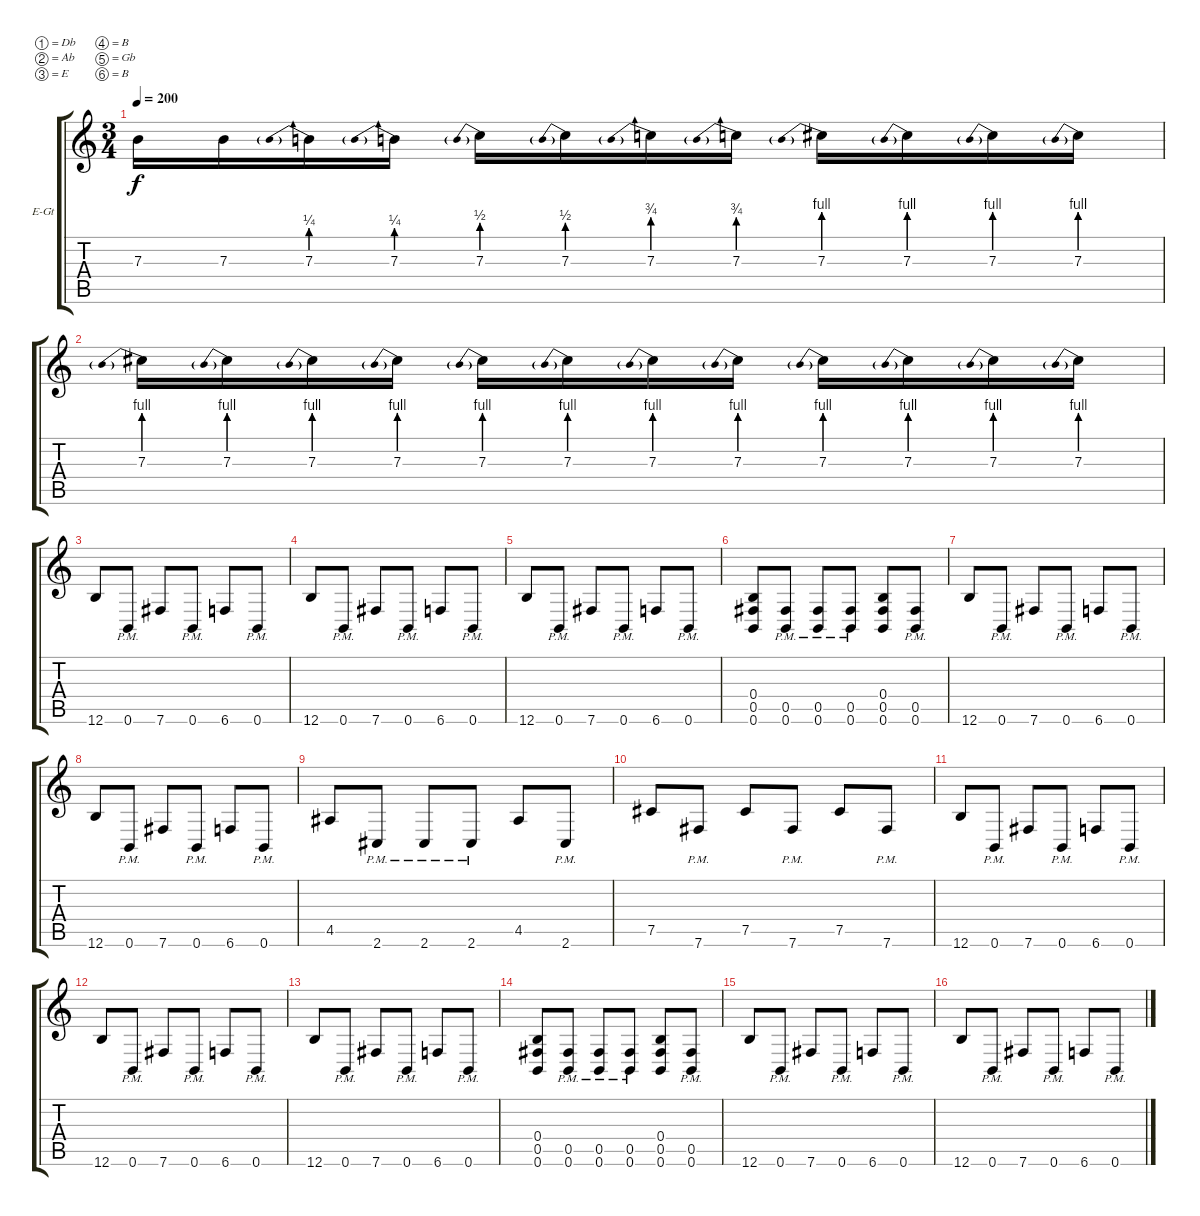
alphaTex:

\bracketExtendMode groupsimilarinstruments
\firstSystemTrackNameOrientation horizontal
\otherSystemsTrackNameOrientation horizontal
\track ("Track 1" "E-Gt") {multiBarRest instrument overdrivenguitar}
\staff {score tabs}
\tuning (Db4 Ab3 E3 B2 Gb2 B1)
\ts (3 4)
\tempo 200
\clef g2
\ks c
7.3.16{dy f} 7.3.16 7.3{be (prebend 0 1 60 1)}.16 7.3{be (prebend 0 1 60 1)}.16 7.3{be (prebend 0 2 60 2)}.16 7.3{be (prebend 0 2 60 2)}.16 7.3{be (prebend 0 3 60 3)}.16 7.3{be (prebend 0 3 60 3)}.16 7.3{be (prebend 0 4 60 4)}.16 7.3{be (prebend 0 4 60 4)}.16 7.3{be (prebend 0 4 60 4)}.16 7.3{be (prebend 0 4 60 4)}.16 |
7.3{be (prebend 0 4 60 4)}.16 7.3{be (prebend 0 4 60 4)}.16 7.3{be (prebend 0 4 60 4)}.16 7.3{be (prebend 0 4 60 4)}.16 7.3{be (prebend 0 4 60 4)}.16 7.3{be (prebend 0 4 60 4)}.16 7.3{be (prebend 0 4 60 4)}.16 7.3{be (prebend 0 4 60 4)}.16 7.3{be (prebend 0 4 60 4)}.16 7.3{be (prebend 0 4 60 4)}.16 7.3{be (prebend 0 4 60 4)}.16 7.3{be (prebend 0 4 60 4)}.16 |
12.6.8 0.6{pm}.8 7.6.8 0.6{pm}.8 6.6.8 0.6{pm}.8 |
12.6.8 0.6{pm}.8 7.6.8 0.6{pm}.8 6.6.8 0.6{pm}.8 |
12.6.8 0.6{pm}.8 7.6.8 0.6{pm}.8 6.6.8 0.6{pm}.8 |
(0.4 0.5 0.6).8 (0.5{pm} 0.6{pm}).8 (0.5{pm} 0.6{pm}).8 (0.5{pm} 0.6{pm}).8 (0.4 0.5 0.6).8 (0.5{pm} 0.6{pm}).8 |
12.6.8 0.6{pm}.8 7.6.8 0.6{pm}.8 6.6.8 0.6{pm}.8 |
12.6.8 0.6{pm}.8 7.6.8 0.6{pm}.8 6.6.8 0.6{pm}.8 |
4.5.8 2.6{pm}.8 2.6{pm}.8 2.6{pm}.8 4.5.8 2.6{pm}.8 |
7.5.8 7.6{pm}.8 7.5.8 7.6{pm}.8 7.5.8 7.6{pm}.8 |
12.6.8 0.6{pm}.8 7.6.8 0.6{pm}.8 6.6.8 0.6{pm}.8 |
12.6.8 0.6{pm}.8 7.6.8 0.6{pm}.8 6.6.8 0.6{pm}.8 |
12.6.8 0.6{pm}.8 7.6.8 0.6{pm}.8 6.6.8 0.6{pm}.8 |
(0.4 0.5 0.6).8 (0.5{pm} 0.6{pm}).8 (0.5{pm} 0.6{pm}).8 (0.5{pm} 0.6{pm}).8 (0.4 0.5 0.6).8 (0.5{pm} 0.6{pm}).8 |
12.6.8 0.6{pm}.8 7.6.8 0.6{pm}.8 6.6.8 0.6{pm}.8 |
12.6.8 0.6{pm}.8 7.6.8 0.6{pm}.8 6.6.8 0.6{pm}.8
